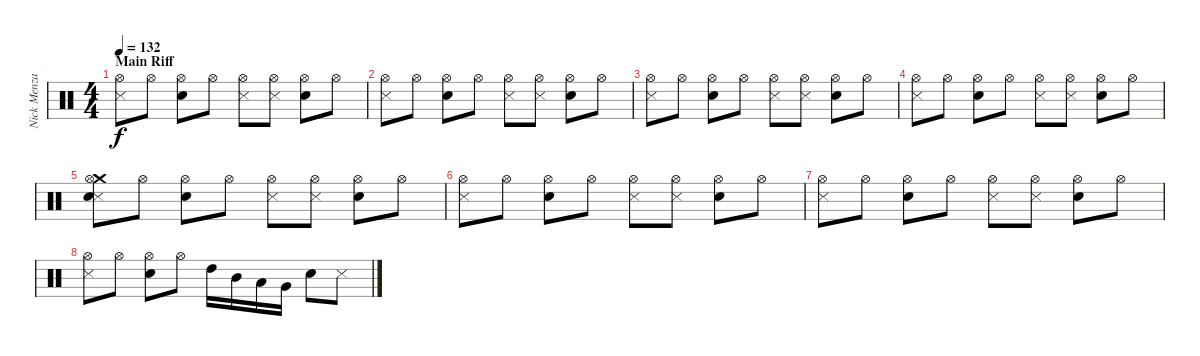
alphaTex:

\track ("Nick Menza (Drums)" "Nick Menza") {instrument percussion}
\staff {score}
\articulation defaults
\ts (4 4)
\section ("" "Main Riff")
\tempo 132
\clef neutral
\ks c
("Metronome (hit)" "Hi-Hat (open)").8{dy f} "Hi-Hat (open)".8 ("Hi-Hat (open)" "Snare (hit) 2").8 "Hi-Hat (open)".8 ("Metronome (hit)" "Hi-Hat (open)").8 ("Metronome (hit)" "Hi-Hat (open)").8 ("Snare (hit) 2" "Hi-Hat (open)").8 "Hi-Hat (open)".8 |
("Metronome (hit)" "Hi-Hat (open)").8 "Hi-Hat (open)".8 ("Hi-Hat (open)" "Snare (hit) 2").8 "Hi-Hat (open)".8 ("Metronome (hit)" "Hi-Hat (open)").8 ("Metronome (hit)" "Hi-Hat (open)").8 ("Snare (hit) 2" "Hi-Hat (open)").8 "Hi-Hat (open)".8 |
("Hi-Hat (open)" "Metronome (hit)").8 "Hi-Hat (open)".8 ("Snare (hit) 2" "Hi-Hat (open)").8 "Hi-Hat (open)".8 ("Hi-Hat (open)" "Metronome (hit)").8 ("Hi-Hat (open)" "Metronome (hit)").8 ("Hi-Hat (open)" "Snare (hit) 2").8 "Hi-Hat (open)".8 |
("Hi-Hat (open)" "Metronome (hit)").8 "Hi-Hat (open)".8 ("Hi-Hat (open)" "Snare (hit) 2").8 "Hi-Hat (open)".8 ("Metronome (hit)" "Hi-Hat (open)").8 ("Metronome (hit)" "Hi-Hat (open)").8 ("Snare (hit) 2" "Hi-Hat (open)").8 "Hi-Hat (open)".8 |
("Crash medium (hit)" "Metronome (hit)" "Snare (hit) 2" "Hi-Hat (open)").8 "Hi-Hat (open)".8 ("Hi-Hat (open)" "Snare (hit) 2").8 "Hi-Hat (open)".8 ("Hi-Hat (open)" "Metronome (hit)").8 ("Hi-Hat (open)" "Metronome (hit)").8 ("Hi-Hat (open)" "Snare (hit) 2").8 "Hi-Hat (open)".8 |
("Metronome (hit)" "Hi-Hat (open)").8 "Hi-Hat (open)".8 ("Snare (hit) 2" "Hi-Hat (open)").8 "Hi-Hat (open)".8 ("Hi-Hat (open)" "Metronome (hit)").8 ("Hi-Hat (open)" "Metronome (hit)").8 ("Snare (hit) 2" "Hi-Hat (open)").8 "Hi-Hat (open)".8 |
("Hi-Hat (open)" "Metronome (hit)").8 "Hi-Hat (open)".8 ("Snare (hit) 2" "Hi-Hat (open)").8 "Hi-Hat (open)".8 ("Hi-Hat (open)" "Metronome (hit)").8 ("Metronome (hit)" "Hi-Hat (open)").8 ("Snare (hit) 2" "Hi-Hat (open)").8 "Hi-Hat (open)".8 |
("Hi-Hat (open)" "Metronome (hit)").8 "Hi-Hat (open)".8 ("Hi-Hat (open)" "Snare (hit) 2").8 "Hi-Hat (open)".8 "High Tom (hit)".16 "Mid Tom (hit)".16 "Low Tom (hit)".16 "Very Low Tom (hit)".16 "Snare (hit) 2".8 "Metronome (hit)".8
